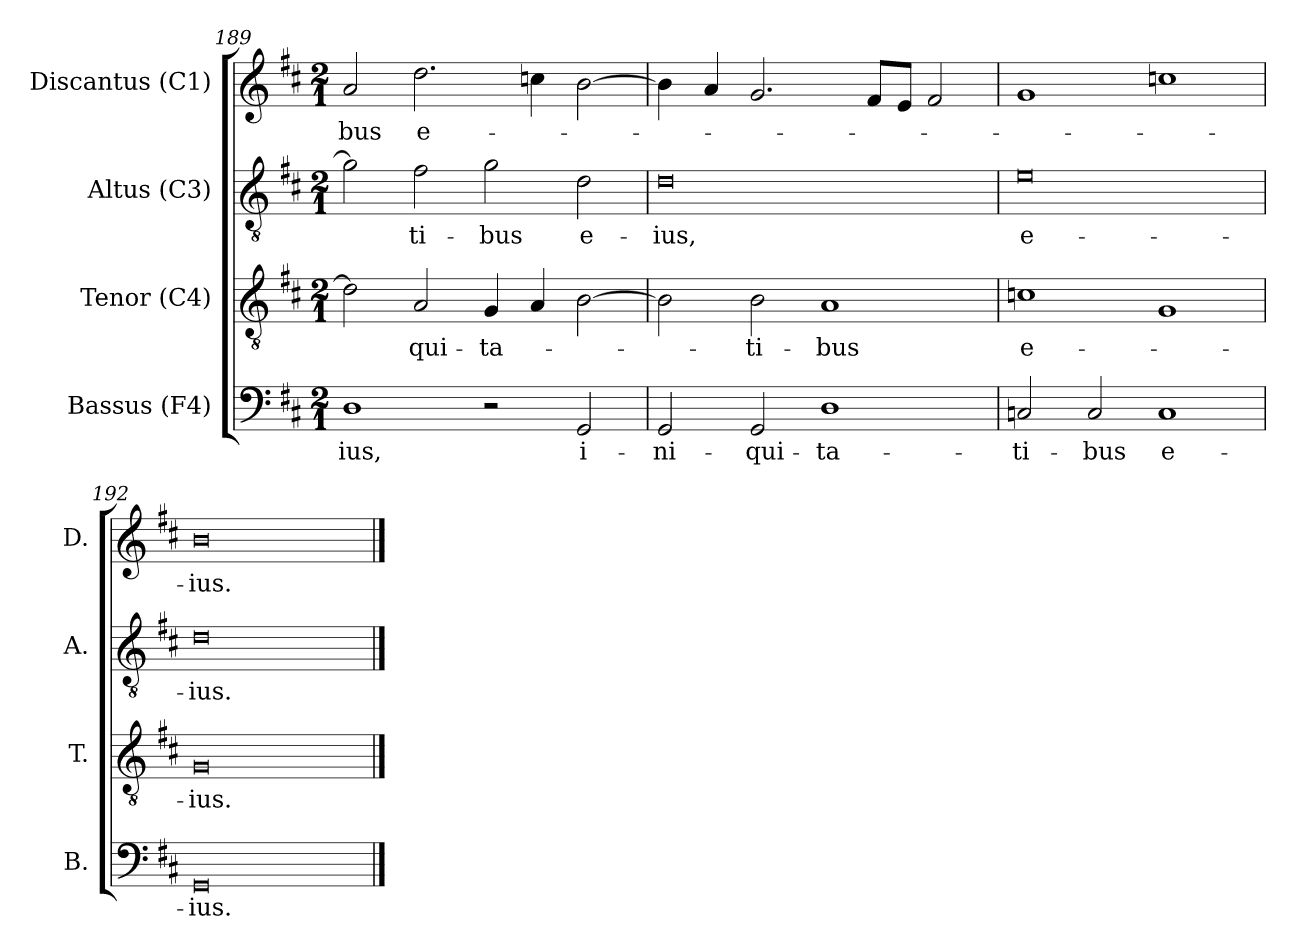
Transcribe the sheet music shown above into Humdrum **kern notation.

**kern	**text	**kern	**text	**kern	**text	**kern	**text
*part4	*part4	*part3	*part3	*part2	*part2	*part1	*part1
*staff4	*staff4	*staff3	*staff3	*staff2	*staff2	*staff1	*staff1
*I"Bassus (F4)	*	*I"Tenor (C4)	*	*I"Altus (C3)	*	*I"Discantus (C1)	*
*I'B.	*	*I'T.	*	*I'A.	*	*I'D.	*
*clefF4	*	*clefGv2	*	*clefGv2	*	*clefG2	*
*	*	*ITrd7c12	*	*ITrd7c12	*	*	*
*k[f#c#]	*	*k[f#c#]	*	*k[f#c#]	*	*k[f#c#]	*
*D:	*	*D:	*	*D:	*	*D:	*
*M2/1	*	*M2/1	*	*M2/1	*	*M2/1	*
=189	=189	=189	=189	=189	=189	=189	=189
!	!LO:LY:b:color=#000000	!	!	!	!	!	!
!	!	!	!	!	!	!	!LO:LY:b:color=#000000
1Di	-ius,	2Di\]	.	2Gi\]	.	2ai/	-bus
!	!	!	!LO:LY:b:color=#000000	!	!	!	!
!	!	!	!	!	!LO:LY:b:color=#000000	!	!
!	!	!	!	!	!	!	!LO:LY:b:color=#000000
.	.	2AAi/	-qui-	2F#i\	-ti-	2.ddi\	e-
!	!	!	!LO:LY:b:color=#000000	!	!	!	!
!	!	!	!	!	!LO:LY:b:color=#000000	!	!
2r	.	4GGi/	-ta-	2Gi\	-bus	.	.
.	.	4AAi/	.	.	.	4cci\	.
!	!LO:LY:b:color=#000000	!	!	!	!	!	!
!	!	!	!	!	!LO:LY:b:color=#000000	!	!
2GGi/	i-	[2BBi\	.	2Di\	e-	[2bi\	.
!!LO:PB:g=z
=190	=190	=190	=190	=190	=190	=190	=190
!	!LO:LY:b:color=#000000	!	!	!	!	!	!
!	!	!	!	!	!LO:LY:b:color=#000000	!	!
2GGi/	-ni-	2BBi\]	.	0Di	-ius,	4bi\]	.
.	.	.	.	.	.	4ai/	.
!	!LO:LY:b:color=#000000	!	!	!	!	!	!
!	!	!	!LO:LY:b:color=#000000	!	!	!	!
2GGi/	-qui-	2BBi\	-ti-	.	.	2.gi/	.
!	!LO:LY:b:color=#000000	!	!	!	!	!	!
!	!	!	!LO:LY:b:color=#000000	!	!	!	!
1Di	-ta-	1AAi	-bus	.	.	.	.
.	.	.	.	.	.	8f#i/L	.
.	.	.	.	.	.	8ei/J	.
.	.	.	.	.	.	2f#i/	.
=191	=191	=191	=191	=191	=191	=191	=191
!	!LO:LY:b:color=#000000	!	!	!	!	!	!
!	!	!	!LO:LY:b:color=#000000	!	!	!	!
!	!	!	!	!	!LO:LY:b:color=#000000	!	!
2Cni/	-ti-	1Cni	e-	0Ei	e-	1gi	.
!	!LO:LY:b:color=#000000	!	!	!	!	!	!
2Ci/	-bus	.	.	.	.	.	.
!	!LO:LY:b:color=#000000	!	!	!	!	!	!
1Ci	e-	1GGi	.	.	.	1cci	.
=192	=192	=192	=192	=192	=192	=192	=192
!	!LO:LY:b:color=#000000	!	!	!	!	!	!
!	!	!	!LO:LY:b:color=#000000	!	!	!	!
!	!	!	!	!	!LO:LY:b:color=#000000	!	!
!	!	!	!	!	!	!	!LO:LY:b:color=#000000
0GGi	-ius.	0GGi	-ius.	0Di	-ius.	0bi	-ius.
==	==	==	==	==	==	==	==
*-	*-	*-	*-	*-	*-	*-	*-
